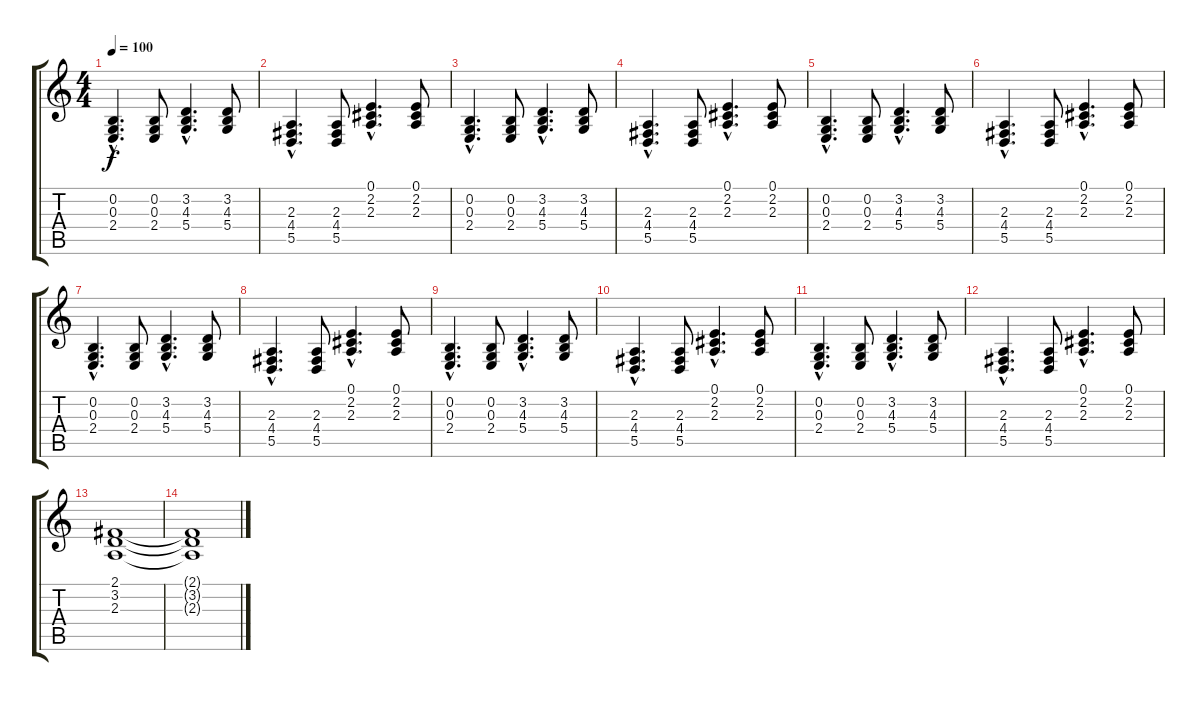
\track "" {instrument electricpiano1}
\staff {score tabs}
\tuning (E4 B3 G3 D3 A2 E2) {hide}
\ts (4 4)
\tempo 100
\clef g2
\ks c
(0.2{hac} 0.3{hac} 2.4{hac}).4{d dy f} (0.2 0.3 2.4).8 (3.2{hac} 4.3{hac} 5.4{hac}).4{d} (3.2 4.3 5.4).8 |
(2.3{hac} 4.4{hac} 5.5{hac}).4{d} (2.3 4.4 5.5).8 (0.1{hac} 2.2{hac} 2.3{hac}).4{d} (0.1 2.2 2.3).8 |
(0.2{hac} 0.3{hac} 2.4{hac}).4{d} (0.2 0.3 2.4).8 (3.2{hac} 4.3{hac} 5.4{hac}).4{d} (3.2 4.3 5.4).8 |
(2.3{hac} 4.4{hac} 5.5{hac}).4{d} (2.3 4.4 5.5).8 (0.1{hac} 2.2{hac} 2.3{hac}).4{d} (0.1 2.2 2.3).8 |
(0.2{hac} 0.3{hac} 2.4{hac}).4{d} (0.2 0.3 2.4).8 (3.2{hac} 4.3{hac} 5.4{hac}).4{d} (3.2 4.3 5.4).8 |
(2.3{hac} 4.4{hac} 5.5{hac}).4{d} (2.3 4.4 5.5).8 (0.1{hac} 2.2{hac} 2.3{hac}).4{d} (0.1 2.2 2.3).8 |
(0.2{hac} 0.3{hac} 2.4{hac}).4{d} (0.2 0.3 2.4).8 (3.2{hac} 4.3{hac} 5.4{hac}).4{d} (3.2 4.3 5.4).8 |
(2.3{hac} 4.4{hac} 5.5{hac}).4{d} (2.3 4.4 5.5).8 (0.1{hac} 2.2{hac} 2.3{hac}).4{d} (0.1 2.2 2.3).8 |
(0.2{hac} 0.3{hac} 2.4{hac}).4{d} (0.2 0.3 2.4).8 (3.2{hac} 4.3{hac} 5.4{hac}).4{d} (3.2 4.3 5.4).8 |
(2.3{hac} 4.4{hac} 5.5{hac}).4{d} (2.3 4.4 5.5).8 (0.1{hac} 2.2{hac} 2.3{hac}).4{d} (0.1 2.2 2.3).8 |
(0.2{hac} 0.3{hac} 2.4{hac}).4{d} (0.2 0.3 2.4).8 (3.2{hac} 4.3{hac} 5.4{hac}).4{d} (3.2 4.3 5.4).8 |
(2.3{hac} 4.4{hac} 5.5{hac}).4{d} (2.3 4.4 5.5).8 (0.1{hac} 2.2{hac} 2.3{hac}).4{d} (0.1 2.2 2.3).8 |
(2.1 3.2 2.3).1 |
(2.1{t} 3.2{t} 2.3{t}).1
